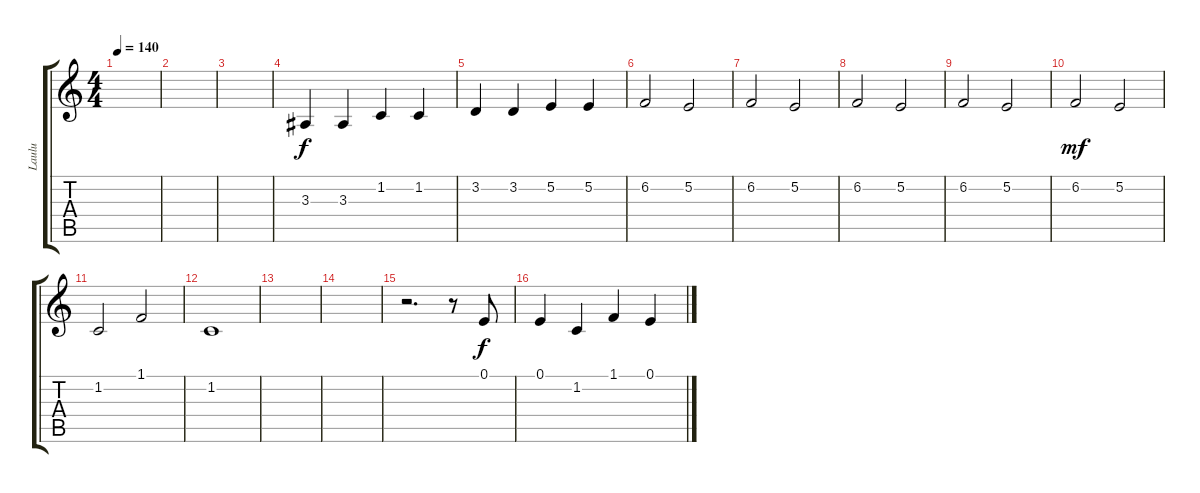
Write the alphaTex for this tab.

\track ("Laulu" "Laulu") {instrument violin}
\staff {score tabs}
\tuning (E4 B3 G3 D3 A2 E2) {hide}
\ts (4 4)
\tempo 140
\clef g2
\ks c
|
|
|
3.3.4 3.3.4 1.2.4 1.2.4 |
3.2.4 3.2.4 5.2.4 5.2.4 |
6.2.2 5.2.2 |
6.2.2 5.2.2 |
6.2.2 5.2.2 |
6.2.2 5.2.2 |
6.2.2{dy mf} 5.2.2 |
1.2.2 1.1.2 |
1.2.1 |
|
|
r.2{d} r.8 0.1.8{dy f} |
0.1.4 1.2.4 1.1.4 0.1.4
